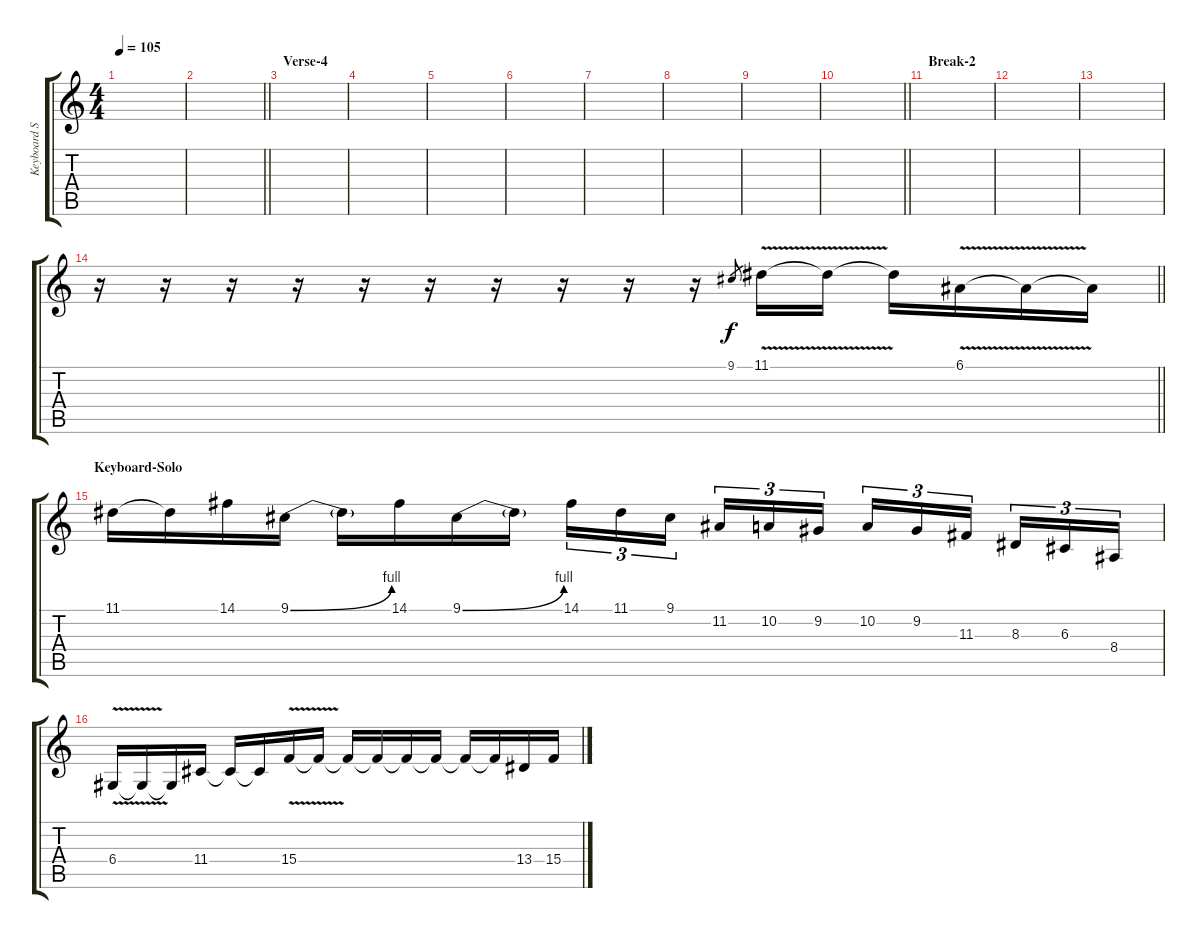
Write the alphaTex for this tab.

\track ("Keyboard Solo - Shams" "Keyboard S") {instrument lead1square}
\staff {score tabs}
\tuning (E4 B3 G3 D3 A2 E2) {hide}
\ts (4 4)
\tempo 105
\clef g2
\ks c
|
\barLineRight lightlight
|
\section ("" "Verse-4")
|
|
|
|
|
|
|
\barLineRight lightlight
|
\section ("" "Break-2")
|
|
|
\barLineRight lightlight
r.16 r.16 r.16 r.16 r.16 r.16 r.16 r.16 r.16 r.16 9.1.8{gr} 11.1{v}.16 11.1{t}.16 11.1{t}.16 6.1{v}.16 6.1{t}.16 6.1{t}.16 |
\section ("" "Keyboard-Solo")
11.1.16 11.1{t}.16 14.1.16 9.1{be (bend 0 0 60 4)}.16 9.1{t}.16 14.1.16 9.1{be (bend 0 0 60 4)}.16 9.1{t}.16 14.1.16{tu (3 2)} 11.1.16{tu (3 2)} 9.1.16{tu (3 2)} 11.2.16{tu (3 2)} 10.2.16{tu (3 2)} 9.2.16{tu (3 2)} 10.2.16{tu (3 2)} 9.2.16{tu (3 2)} 11.3.16{tu (3 2)} 8.3.16{tu (3 2)} 6.3.16{tu (3 2)} 8.4.16{tu (3 2)} |
6.4{v}.16 6.4{t}.16 6.4{t}.16 11.4.16 11.4{t}.16 11.4{t}.16 15.4{v}.16 15.4{t}.16 15.4{t}.16 15.4{t}.16 15.4{t}.16 15.4{t}.16 15.4{t}.16 15.4{t}.16 13.4.16 15.4.16
